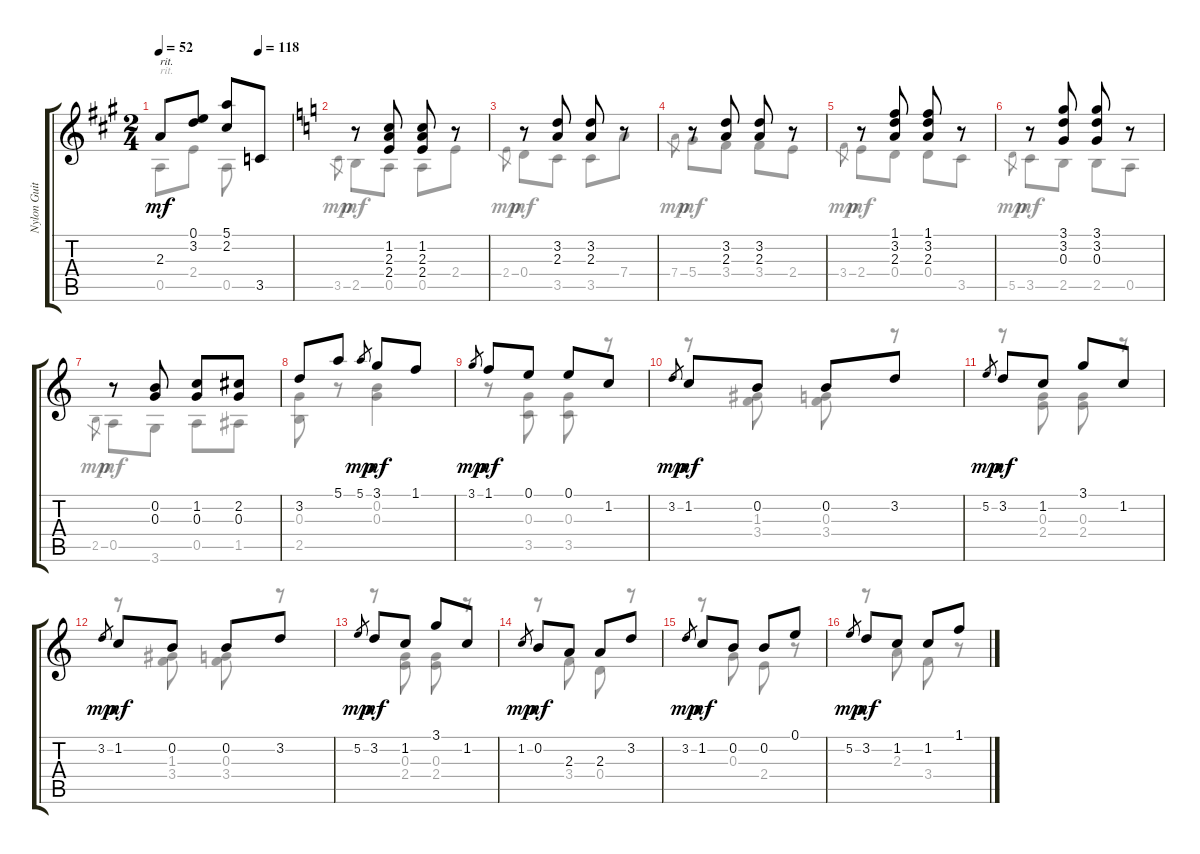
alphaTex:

\track ("Nylon Guitar" "Nylon Guit") {instrument acousticguitarsteel}
\staff {score tabs}
\tuning (E4 B3 G3 D3 A2 E2) {hide}
\voice
\ts (2 4)
\tempo 52
\tempo (118 0.75)
\clef g2
\ks a
2.3.8{txt "rit." dy mf} (0.1 3.2).8 (5.1 2.2).8 3.5.8 |
\ks aminor
r.8 (1.2 2.3 2.4).8 (1.2 2.3 2.4).8 r.8 |
r.8 (3.2 2.3).8 (3.2 2.3).8 r.8 |
r.8 (3.2 2.3).8 (3.2 2.3).8 r.8 |
r.8 (1.1 3.2 2.3).8 (1.1 3.2 2.3).8 r.8 |
r.8 (3.1 3.2 0.3).8 (3.1 3.2 0.3).8 r.8 |
r.8 (0.2 0.3).8 (1.2 0.3).8 (2.2 0.3).8 |
3.2.8 5.1.8 5.1.8{gr dy mp} 3.1.8{dy mf} 1.1.8 |
3.1.8{gr dy mp} 1.1.8{dy mf} 0.1.8 0.1.8 1.2.8 |
3.2.8{gr dy mp} 1.2.8{dy mf} 0.2.8 0.2.8 3.2.8 |
5.2.8{gr dy mp} 3.2.8{dy mf} 1.2.8 3.1.8 1.2.8 |
3.2.8{gr dy mp} 1.2.8{dy mf} 0.2.8 0.2.8 3.2.8 |
5.2.8{gr dy mp} 3.2.8{dy mf} 1.2.8 3.1.8 1.2.8 |
1.2.8{gr dy mp} 0.2.8{dy mf} 2.3.8 2.3.8 3.2.8 |
3.2.8{gr dy mp} 1.2.8{dy mf} 0.2.8 0.2.8 0.1.8 |
5.2.8{gr dy mp} 3.2.8{dy mf} 1.2.8 1.2.8 1.1.8
\voice
\clef g2
\ottava regular
\simile none
\ks a
0.5.8{txt "rit." dy mf} 2.4.8 0.5.8 |
\ks aminor
3.5.8{gr dy mp} 2.5.8{dy mf} 0.5.8 0.5.8 2.4.8 |
2.4.8{gr dy mp} 0.4.8{dy mf} 3.5.8 3.5.8 7.4.8 |
7.4.8{gr dy mp} 5.4.8{dy mf} 3.4.8 3.4.8 2.4.8 |
3.4.8{gr dy mp} 2.4.8{dy mf} 0.4.8 0.4.8 3.5.8 |
5.5.8{gr dy mp} 3.5.8{dy mf} 2.5.8 2.5.8 0.5.8 |
2.5.8{gr dy mp} 0.5.8{dy mf} 3.6.8 0.5.8 1.5.8 |
(0.3 2.5).8 r.8 (0.2 0.3).4 |
r.8 (0.3 3.5).8 (0.3 3.5).8 r.8 |
r.8 (1.3 3.4).8 (0.3 3.4).8 r.8 |
r.8 (0.3 2.4).8 (0.3 2.4).8 r.8 |
r.8 (1.3 3.4).8 (0.3 3.4).8 r.8 |
r.8 (0.3 2.4).8 (0.3 2.4).8 r.8 |
r.8 3.4.8 0.4.8 r.8 |
r.8 0.3.8 2.4.8 r.8 |
r.8 2.3.8 3.4.8 r.8
